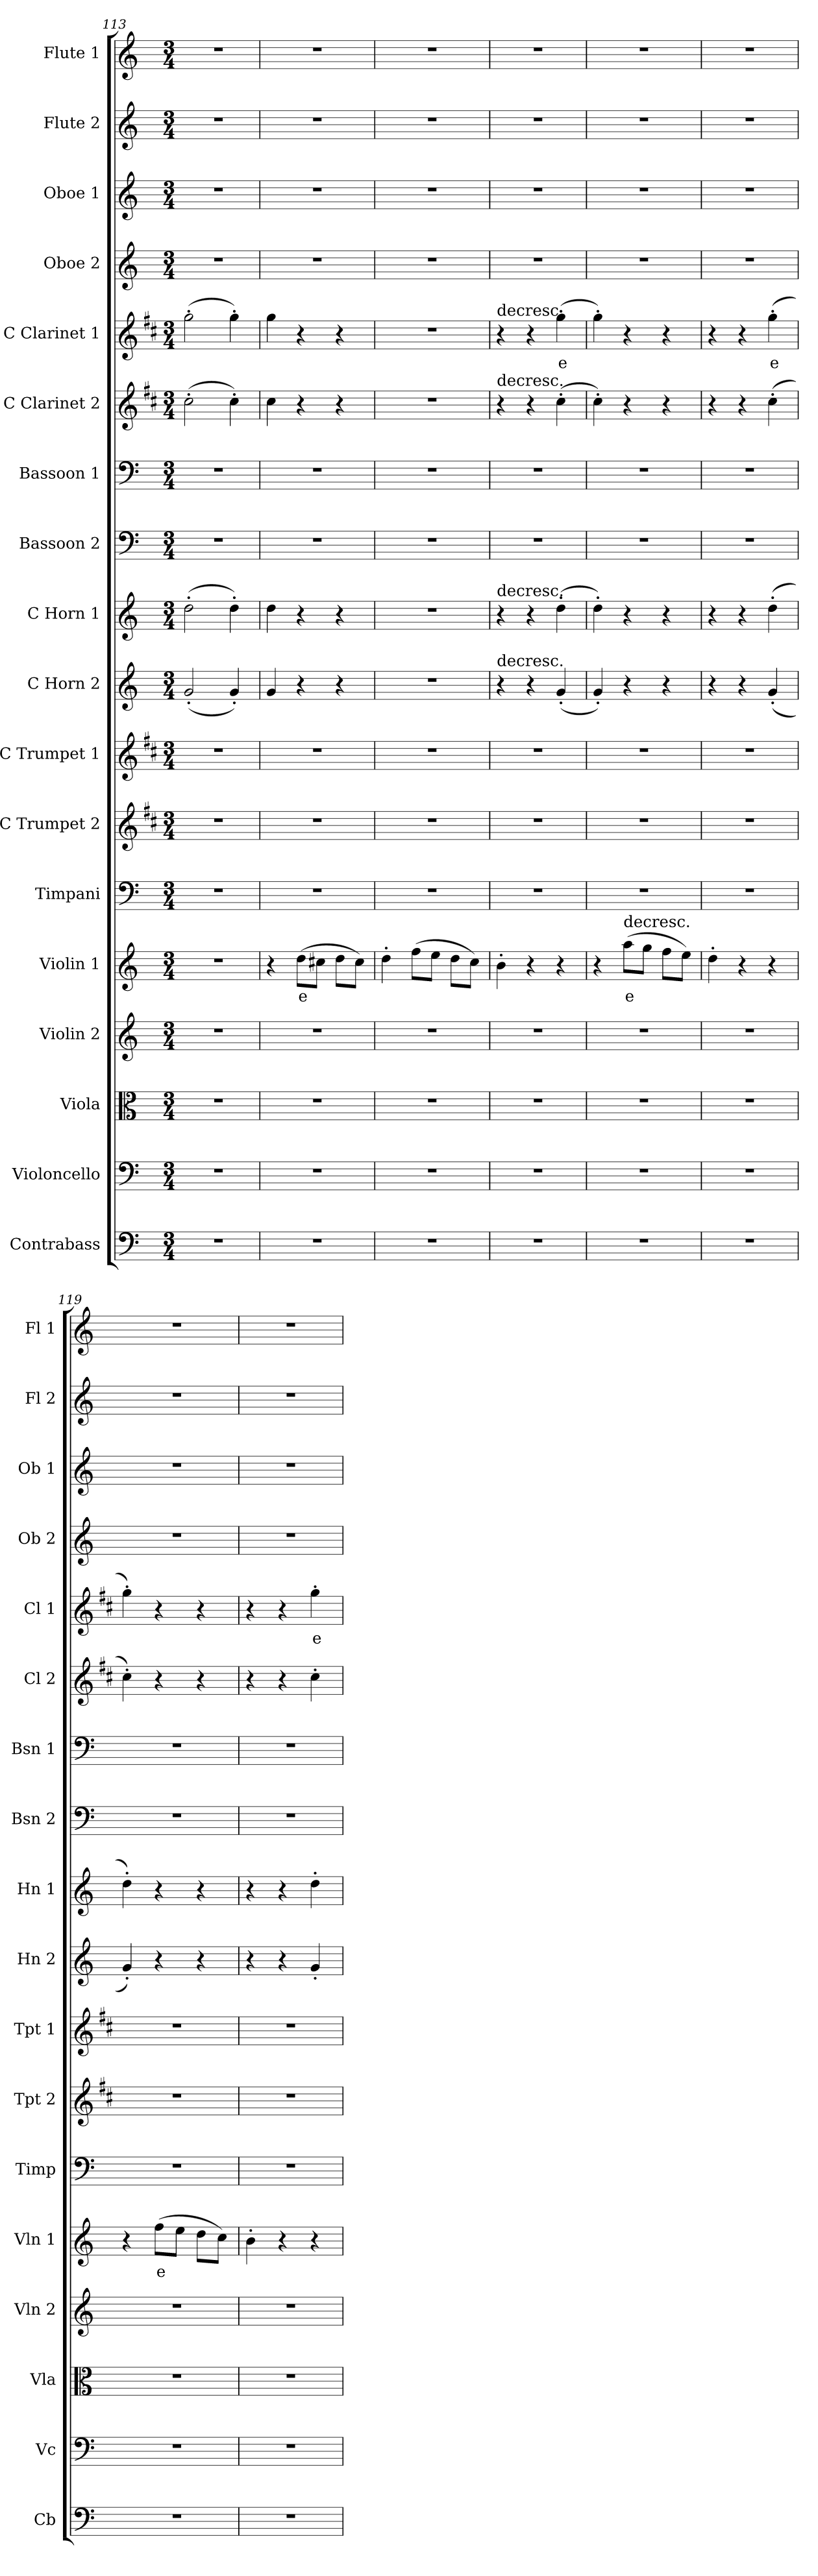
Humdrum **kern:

**kern	**kern	**kern	**kern	**kern	**text	**kern	**kern	**kern	**kern	**kern	**kern	**kern	**kern	**kern	**text	**kern	**kern	**kern	**kern
*part18	*part17	*part16	*part15	*part14	*part14	*part13	*part12	*part11	*part10	*part9	*part8	*part7	*part6	*part5	*part5	*part4	*part3	*part2	*part1
*staff18	*staff17	*staff16	*staff15	*staff14	*staff14	*staff13	*staff12	*staff11	*staff10	*staff9	*staff8	*staff7	*staff6	*staff5	*staff5	*staff4	*staff3	*staff2	*staff1
*I"Contrabass	*I"Violoncello	*I"Viola	*I"Violin 2	*I"Violin 1	*	*I"Timpani	*I"C Trumpet 2	*I"C Trumpet 1	*I"C Horn 2	*I"C Horn 1	*I"Bassoon 2	*I"Bassoon 1	*I"C Clarinet 2	*I"C Clarinet 1	*	*I"Oboe 2	*I"Oboe 1	*I"Flute 2	*I"Flute 1
*I'Cb	*I'Vc	*I'Vla	*I'Vln 2	*I'Vln 1	*	*I'Timp	*I'Tpt 2	*I'Tpt 1	*I'Hn 2	*I'Hn 1	*I'Bsn 2	*I'Bsn 1	*I'Cl 2	*I'Cl 1	*	*I'Ob 2	*I'Ob 1	*I'Fl 2	*I'Fl 1
*clefF4	*clefF4	*clefC3	*clefG2	*clefG2	*	*clefF4	*clefG2	*clefG2	*clefG2	*clefG2	*clefF4	*clefF4	*clefG2	*clefG2	*	*clefG2	*clefG2	*clefG2	*clefG2
*ITrd7c12	*	*	*	*	*	*	*ITrd1c2	*ITrd1c2	*ITrd7c12	*ITrd7c12	*	*	*ITrd1c2	*ITrd1c2	*	*	*	*	*
*k[]	*k[]	*k[]	*k[]	*k[]	*	*k[]	*k[]	*k[]	*k[]	*k[]	*k[]	*k[]	*k[]	*k[]	*	*k[]	*k[]	*k[]	*k[]
*M3/4	*M3/4	*M3/4	*M3/4	*M3/4	*	*M3/4	*M3/4	*M3/4	*M3/4	*M3/4	*M3/4	*M3/4	*M3/4	*M3/4	*	*M3/4	*M3/4	*M3/4	*M3/4
=113	=113	=113	=113	=113	=113	=113	=113	=113	=113	=113	=113	=113	=113	=113	=113	=113	=113	=113	=113
2.r	2.r	2.r	2.r	2.r	.	2.r	2.r	2.r	(2G'/	(2d'\	2.r	2.r	(2b'\	(2ff'\	.	2.r	2.r	2.r	2.r
.	.	.	.	.	.	.	.	.	4G'/)	4d'\)	.	.	4b'\)	4ff'\)	.	.	.	.	.
=114	=114	=114	=114	=114	=114	=114	=114	=114	=114	=114	=114	=114	=114	=114	=114	=114	=114	=114	=114
2.r	2.r	2.r	2.r	4r	.	2.r	2.r	2.r	4G/	4d\	2.r	2.r	4b\	4ff\	.	2.r	2.r	2.r	2.r
!	!	!	!	!	!LO:LY:b:color=#FF0000	!	!	!	!	!	!	!	!	!	!	!	!	!	!
.	.	.	.	(8dd\L	e	.	.	.	4r	4r	.	.	4r	4r	.	.	.	.	.
.	.	.	.	8cc#X\J	.	.	.	.	.	.	.	.	.	.	.	.	.	.	.
.	.	.	.	8dd\L	.	.	.	.	4r	4r	.	.	4r	4r	.	.	.	.	.
.	.	.	.	8cc#\J)	.	.	.	.	.	.	.	.	.	.	.	.	.	.	.
=115	=115	=115	=115	=115	=115	=115	=115	=115	=115	=115	=115	=115	=115	=115	=115	=115	=115	=115	=115
2.r	2.r	2.r	2.r	4dd'\	.	2.r	2.r	2.r	2.r	2.r	2.r	2.r	2.r	2.r	.	2.r	2.r	2.r	2.r
.	.	.	.	(8ff\L	.	.	.	.	.	.	.	.	.	.	.	.	.	.	.
.	.	.	.	8ee\J	.	.	.	.	.	.	.	.	.	.	.	.	.	.	.
.	.	.	.	8dd\L	.	.	.	.	.	.	.	.	.	.	.	.	.	.	.
.	.	.	.	8cc\J)	.	.	.	.	.	.	.	.	.	.	.	.	.	.	.
!!LO:PB:g=z
=116	=116	=116	=116	=116	=116	=116	=116	=116	=116	=116	=116	=116	=116	=116	=116	=116	=116	=116	=116
!	!	!	!	!	!	!	!	!	!	!	!	!	!	!LO:TX:a:t=decresc.	!	!	!	!	!
!	!	!	!	!	!	!	!	!	!	!	!	!	!LO:TX:a:t=decresc.	!	!	!	!	!	!
!	!	!	!	!	!	!	!	!	!	!LO:TX:a:t=decresc.	!	!	!	!	!	!	!	!	!
!	!	!	!	!	!	!	!	!	!LO:TX:a:t=decresc.	!	!	!	!	!	!	!	!	!	!
2.r	2.r	2.r	2.r	4b'\	.	2.r	2.r	2.r	4r	4r	2.r	2.r	4r	4r	.	2.r	2.r	2.r	2.r
.	.	.	.	4r	.	.	.	.	4r	4r	.	.	4r	4r	.	.	.	.	.
!	!	!	!	!	!	!	!	!	!	!	!	!	!	!	!LO:LY:b:color=#FF0000	!	!	!	!
.	.	.	.	4r	.	.	.	.	(4G'/	(4d'\	.	.	(4b'\	(4ff'\	e	.	.	.	.
=117	=117	=117	=117	=117	=117	=117	=117	=117	=117	=117	=117	=117	=117	=117	=117	=117	=117	=117	=117
2.r	2.r	2.r	2.r	4r	.	2.r	2.r	2.r	4G'/)	4d'\)	2.r	2.r	4b'\)	4ff'\)	.	2.r	2.r	2.r	2.r
!	!	!	!	!LO:TX:a:t=decresc.	!	!	!	!	!	!	!	!	!	!	!	!	!	!	!
!	!	!	!	!	!LO:LY:b:color=#FF0000	!	!	!	!	!	!	!	!	!	!	!	!	!	!
.	.	.	.	(8aa\L	e	.	.	.	4r	4r	.	.	4r	4r	.	.	.	.	.
.	.	.	.	8gg\J	.	.	.	.	.	.	.	.	.	.	.	.	.	.	.
.	.	.	.	8ff\L	.	.	.	.	4r	4r	.	.	4r	4r	.	.	.	.	.
.	.	.	.	8ee\J)	.	.	.	.	.	.	.	.	.	.	.	.	.	.	.
=118	=118	=118	=118	=118	=118	=118	=118	=118	=118	=118	=118	=118	=118	=118	=118	=118	=118	=118	=118
2.r	2.r	2.r	2.r	4dd'\	.	2.r	2.r	2.r	4r	4r	2.r	2.r	4r	4r	.	2.r	2.r	2.r	2.r
.	.	.	.	4r	.	.	.	.	4r	4r	.	.	4r	4r	.	.	.	.	.
!	!	!	!	!	!	!	!	!	!	!	!	!	!	!	!LO:LY:b:color=#FF0000	!	!	!	!
.	.	.	.	4r	.	.	.	.	(4G'/	(4d'\	.	.	(4b'\	(4ff'\	e	.	.	.	.
=119	=119	=119	=119	=119	=119	=119	=119	=119	=119	=119	=119	=119	=119	=119	=119	=119	=119	=119	=119
2.r	2.r	2.r	2.r	4r	.	2.r	2.r	2.r	4G'/)	4d'\)	2.r	2.r	4b'\)	4ff'\)	.	2.r	2.r	2.r	2.r
!	!	!	!	!	!LO:LY:b:color=#FF0000	!	!	!	!	!	!	!	!	!	!	!	!	!	!
.	.	.	.	(8ff\L	e	.	.	.	4r	4r	.	.	4r	4r	.	.	.	.	.
.	.	.	.	8ee\J	.	.	.	.	.	.	.	.	.	.	.	.	.	.	.
.	.	.	.	8dd\L	.	.	.	.	4r	4r	.	.	4r	4r	.	.	.	.	.
.	.	.	.	8cc\J)	.	.	.	.	.	.	.	.	.	.	.	.	.	.	.
=120	=120	=120	=120	=120	=120	=120	=120	=120	=120	=120	=120	=120	=120	=120	=120	=120	=120	=120	=120
2.r	2.r	2.r	2.r	4b'\	.	2.r	2.r	2.r	4r	4r	2.r	2.r	4r	4r	.	2.r	2.r	2.r	2.r
.	.	.	.	4r	.	.	.	.	4r	4r	.	.	4r	4r	.	.	.	.	.
!	!	!	!	!	!	!	!	!	!	!	!	!	!	!	!LO:LY:b:color=#FF0000	!	!	!	!
.	.	.	.	4r	.	.	.	.	4G'/	4d'\	.	.	4b'\	4ff'\	e	.	.	.	.
=	=	=	=	=	=	=	=	=	=	=	=	=	=	=	=	=	=	=	=
*-	*-	*-	*-	*-	*-	*-	*-	*-	*-	*-	*-	*-	*-	*-	*-	*-	*-	*-	*-
